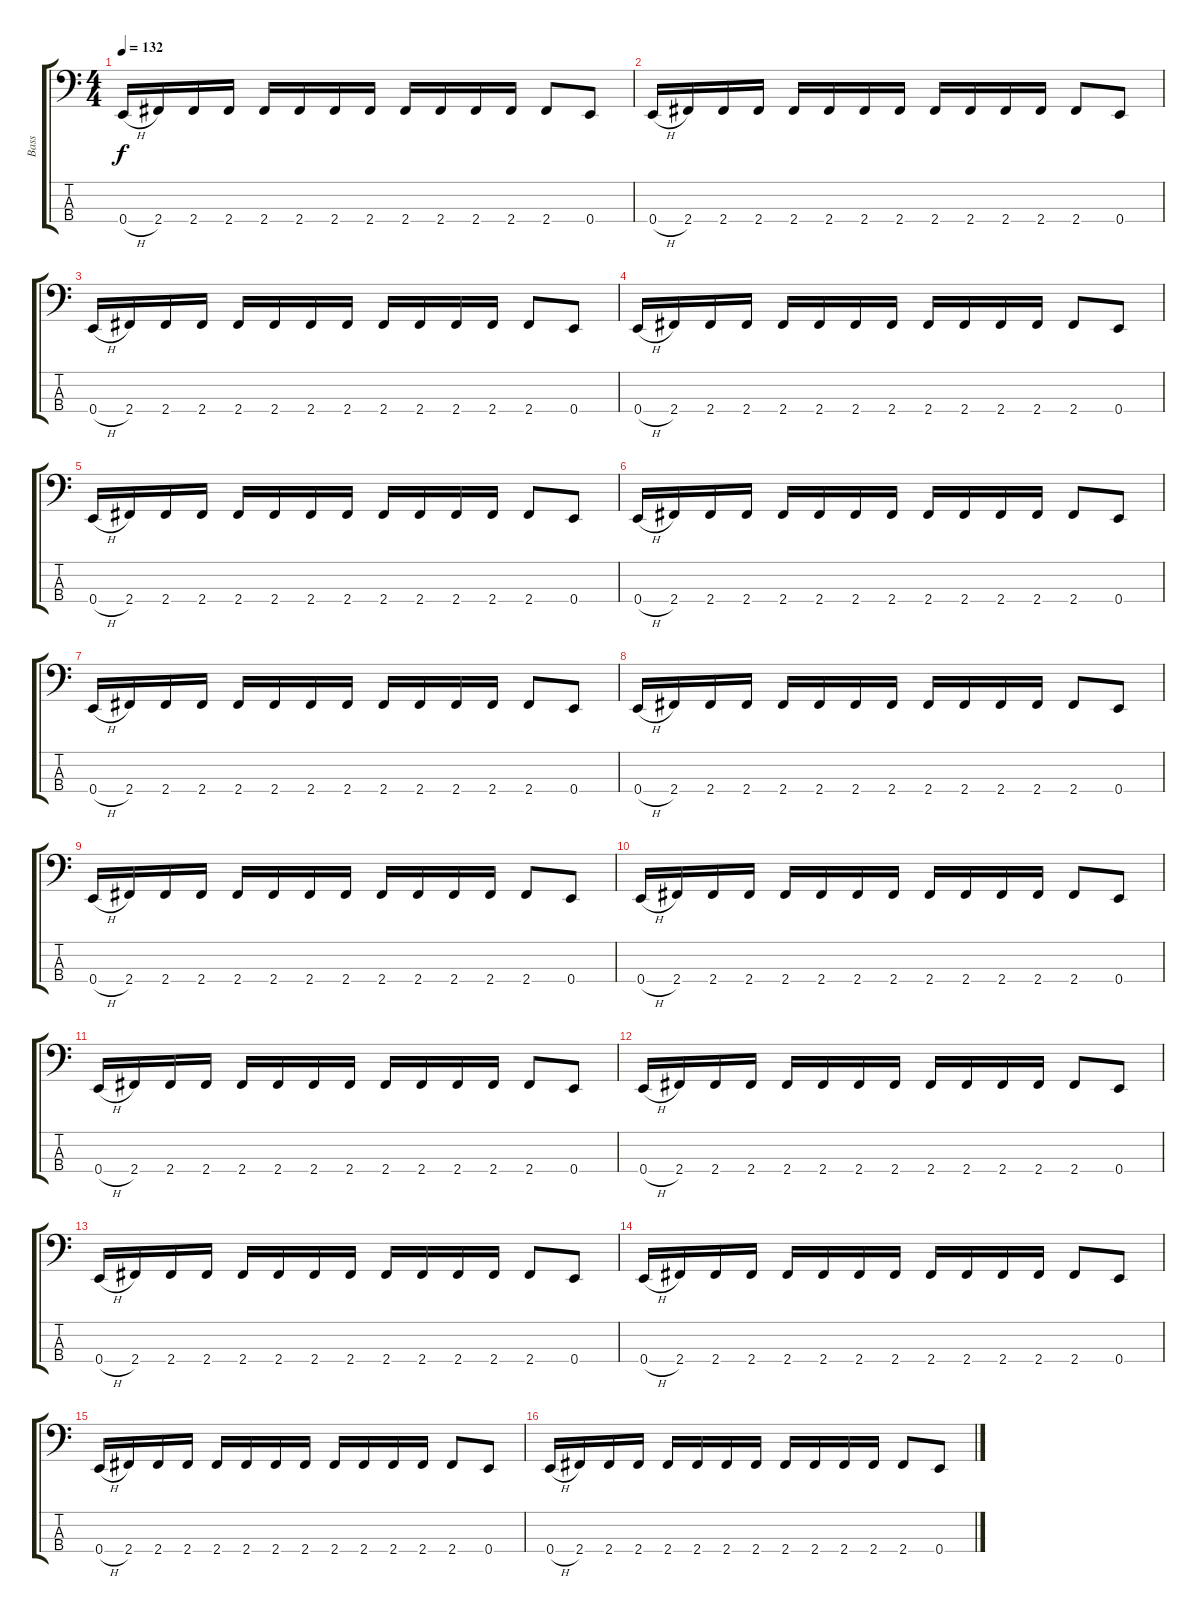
\track ("Bass" "Bass") {instrument electricbassfinger}
\staff {score tabs}
\tuning (G2 D2 A1 E1) {hide}
\ts (4 4)
\tempo 132
\clef f4
\ks c
0.4{h}.16{dy f} 2.4.16 2.4.16 2.4.16 2.4.16 2.4.16 2.4.16 2.4.16 2.4.16 2.4.16 2.4.16 2.4.16 2.4.8 0.4.8 |
0.4{h}.16 2.4.16 2.4.16 2.4.16 2.4.16 2.4.16 2.4.16 2.4.16 2.4.16 2.4.16 2.4.16 2.4.16 2.4.8 0.4.8 |
0.4{h}.16 2.4.16 2.4.16 2.4.16 2.4.16 2.4.16 2.4.16 2.4.16 2.4.16 2.4.16 2.4.16 2.4.16 2.4.8 0.4.8 |
0.4{h}.16 2.4.16 2.4.16 2.4.16 2.4.16 2.4.16 2.4.16 2.4.16 2.4.16 2.4.16 2.4.16 2.4.16 2.4.8 0.4.8 |
0.4{h}.16 2.4.16 2.4.16 2.4.16 2.4.16 2.4.16 2.4.16 2.4.16 2.4.16 2.4.16 2.4.16 2.4.16 2.4.8 0.4.8 |
0.4{h}.16 2.4.16 2.4.16 2.4.16 2.4.16 2.4.16 2.4.16 2.4.16 2.4.16 2.4.16 2.4.16 2.4.16 2.4.8 0.4.8 |
0.4{h}.16 2.4.16 2.4.16 2.4.16 2.4.16 2.4.16 2.4.16 2.4.16 2.4.16 2.4.16 2.4.16 2.4.16 2.4.8 0.4.8 |
0.4{h}.16 2.4.16 2.4.16 2.4.16 2.4.16 2.4.16 2.4.16 2.4.16 2.4.16 2.4.16 2.4.16 2.4.16 2.4.8 0.4.8 |
0.4{h}.16 2.4.16 2.4.16 2.4.16 2.4.16 2.4.16 2.4.16 2.4.16 2.4.16 2.4.16 2.4.16 2.4.16 2.4.8 0.4.8 |
0.4{h}.16 2.4.16 2.4.16 2.4.16 2.4.16 2.4.16 2.4.16 2.4.16 2.4.16 2.4.16 2.4.16 2.4.16 2.4.8 0.4.8 |
0.4{h}.16 2.4.16 2.4.16 2.4.16 2.4.16 2.4.16 2.4.16 2.4.16 2.4.16 2.4.16 2.4.16 2.4.16 2.4.8 0.4.8 |
0.4{h}.16 2.4.16 2.4.16 2.4.16 2.4.16 2.4.16 2.4.16 2.4.16 2.4.16 2.4.16 2.4.16 2.4.16 2.4.8 0.4.8 |
0.4{h}.16 2.4.16 2.4.16 2.4.16 2.4.16 2.4.16 2.4.16 2.4.16 2.4.16 2.4.16 2.4.16 2.4.16 2.4.8 0.4.8 |
0.4{h}.16 2.4.16 2.4.16 2.4.16 2.4.16 2.4.16 2.4.16 2.4.16 2.4.16 2.4.16 2.4.16 2.4.16 2.4.8 0.4.8 |
0.4{h}.16 2.4.16 2.4.16 2.4.16 2.4.16 2.4.16 2.4.16 2.4.16 2.4.16 2.4.16 2.4.16 2.4.16 2.4.8 0.4.8 |
0.4{h}.16 2.4.16 2.4.16 2.4.16 2.4.16 2.4.16 2.4.16 2.4.16 2.4.16 2.4.16 2.4.16 2.4.16 2.4.8 0.4.8
